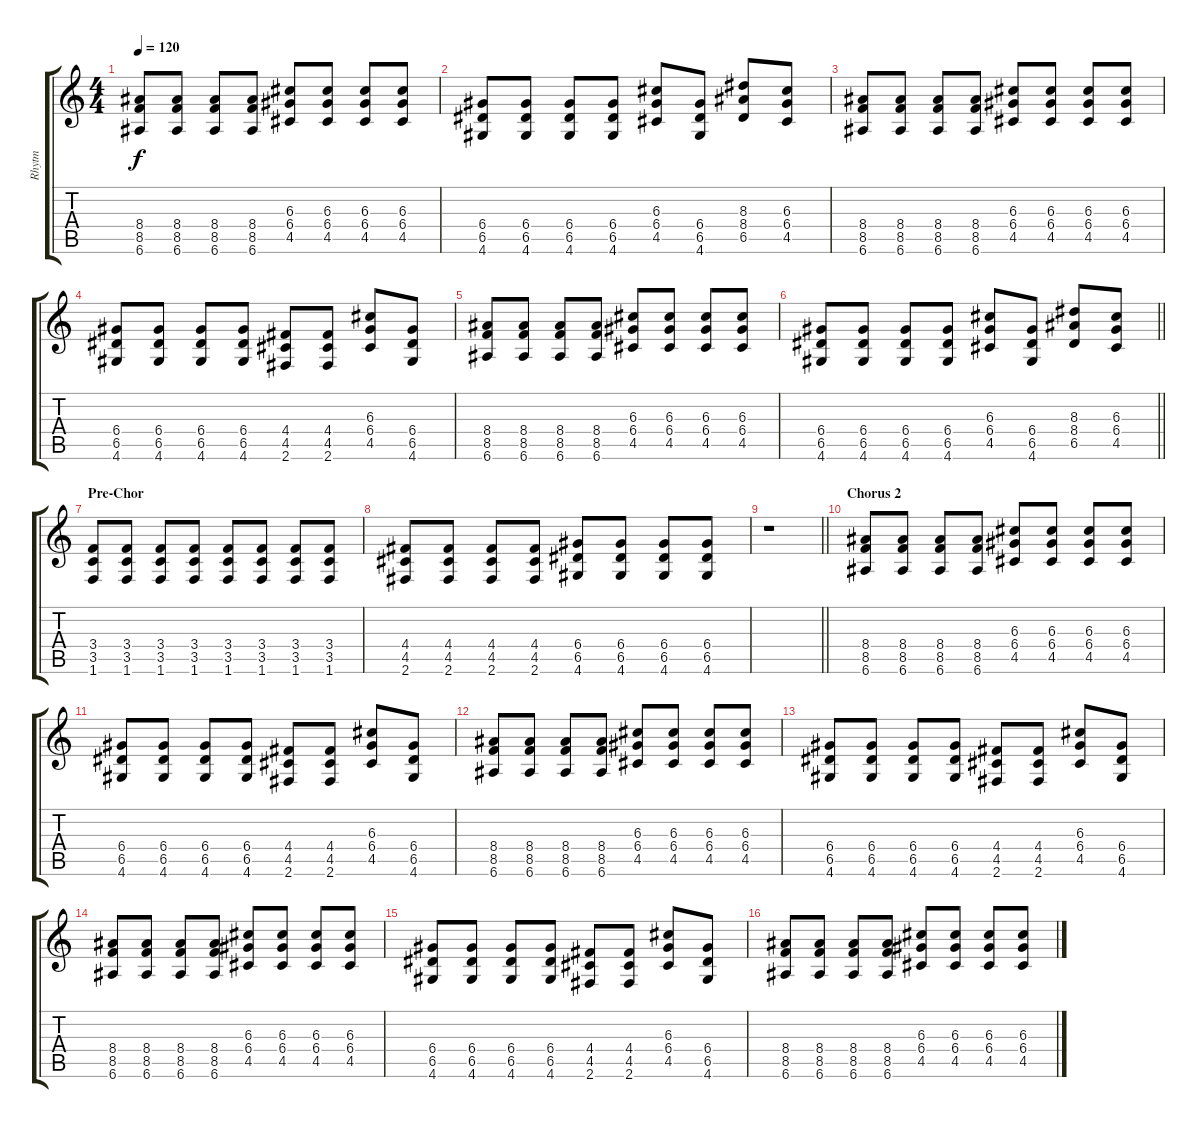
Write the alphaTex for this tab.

\track ("Rhytm" "Rhytm") {instrument distortionguitar}
\staff {score tabs}
\tuning (E4 B3 G3 D3 A2 E2) {hide}
\ts (4 4)
\tempo 120
\clef g2
\ks c
(8.4 8.5 6.6).8{dy f} (8.4 8.5 6.6).8 (8.4 8.5 6.6).8 (8.4 8.5 6.6).8 (6.3 6.4 4.5).8 (6.3 6.4 4.5).8 (6.3 6.4 4.5).8 (6.3 6.4 4.5).8 |
(6.4 6.5 4.6).8 (6.4 6.5 4.6).8 (6.4 6.5 4.6).8 (6.4 6.5 4.6).8 (6.3 6.4 4.5).8 (6.4 6.5 4.6).8 (8.3 8.4 6.5).8 (6.3 6.4 4.5).8 |
(8.4 8.5 6.6).8 (8.4 8.5 6.6).8 (8.4 8.5 6.6).8 (8.4 8.5 6.6).8 (6.3 6.4 4.5).8 (6.3 6.4 4.5).8 (6.3 6.4 4.5).8 (6.3 6.4 4.5).8 |
(6.4 6.5 4.6).8 (6.4 6.5 4.6).8 (6.4 6.5 4.6).8 (6.4 6.5 4.6).8 (4.4 4.5 2.6).8 (4.4 4.5 2.6).8 (6.3 6.4 4.5).8 (6.4 6.5 4.6).8 |
(8.4 8.5 6.6).8 (8.4 8.5 6.6).8 (8.4 8.5 6.6).8 (8.4 8.5 6.6).8 (6.3 6.4 4.5).8 (6.3 6.4 4.5).8 (6.3 6.4 4.5).8 (6.3 6.4 4.5).8 |
\barLineRight lightlight
(6.4 6.5 4.6).8 (6.4 6.5 4.6).8 (6.4 6.5 4.6).8 (6.4 6.5 4.6).8 (6.3 6.4 4.5).8 (6.4 6.5 4.6).8 (8.3 8.4 6.5).8 (6.3 6.4 4.5).8 |
\section ("" "Pre-Chor")
(3.4 3.5 1.6).8 (3.4 3.5 1.6).8 (3.4 3.5 1.6).8 (3.4 3.5 1.6).8 (3.4 3.5 1.6).8 (3.4 3.5 1.6).8 (3.4 3.5 1.6).8 (3.4 3.5 1.6).8 |
(4.4 4.5 2.6).8 (4.4 4.5 2.6).8 (4.4 4.5 2.6).8 (4.4 4.5 2.6).8 (6.4 6.5 4.6).8 (6.4 6.5 4.6).8 (6.4 6.5 4.6).8 (6.4 6.5 4.6).8 |
\barLineRight lightlight
r.1 |
\section ("" "Chorus 2")
(8.4 8.5 6.6).8 (8.4 8.5 6.6).8 (8.4 8.5 6.6).8 (8.4 8.5 6.6).8 (6.3 6.4 4.5).8 (6.3 6.4 4.5).8 (6.3 6.4 4.5).8 (6.3 6.4 4.5).8 |
(6.4 6.5 4.6).8 (6.4 6.5 4.6).8 (6.4 6.5 4.6).8 (6.4 6.5 4.6).8 (4.4 4.5 2.6).8 (4.4 4.5 2.6).8 (6.3 6.4 4.5).8 (6.4 6.5 4.6).8 |
(8.4 8.5 6.6).8 (8.4 8.5 6.6).8 (8.4 8.5 6.6).8 (8.4 8.5 6.6).8 (6.3 6.4 4.5).8 (6.3 6.4 4.5).8 (6.3 6.4 4.5).8 (6.3 6.4 4.5).8 |
(6.4 6.5 4.6).8 (6.4 6.5 4.6).8 (6.4 6.5 4.6).8 (6.4 6.5 4.6).8 (4.4 4.5 2.6).8 (4.4 4.5 2.6).8 (6.3 6.4 4.5).8 (6.4 6.5 4.6).8 |
(8.4 8.5 6.6).8 (8.4 8.5 6.6).8 (8.4 8.5 6.6).8 (8.4 8.5 6.6).8 (6.3 6.4 4.5).8 (6.3 6.4 4.5).8 (6.3 6.4 4.5).8 (6.3 6.4 4.5).8 |
(6.4 6.5 4.6).8 (6.4 6.5 4.6).8 (6.4 6.5 4.6).8 (6.4 6.5 4.6).8 (4.4 4.5 2.6).8 (4.4 4.5 2.6).8 (6.3 6.4 4.5).8 (6.4 6.5 4.6).8 |
(8.4 8.5 6.6).8 (8.4 8.5 6.6).8 (8.4 8.5 6.6).8 (8.4 8.5 6.6).8 (6.3 6.4 4.5).8 (6.3 6.4 4.5).8 (6.3 6.4 4.5).8 (6.3 6.4 4.5).8
